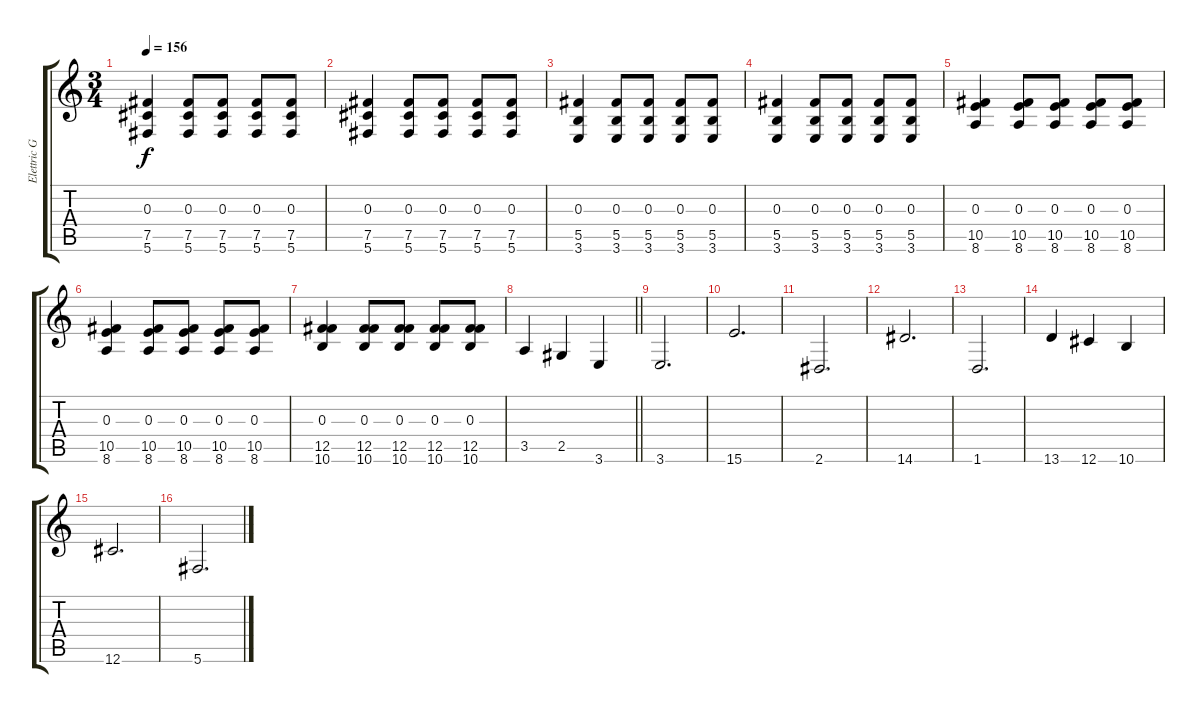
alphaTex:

\track ("Elettric Guitar" "Elettric G") {instrument distortionguitar}
\staff {score tabs}
\tuning (Db4 Ab3 Gb3 Db3 Gb2 Db2) {hide}
\ts (3 4)
\tempo 156
\clef g2
\ks c
(0.3 7.5 5.6).4{dy f} (0.3 7.5 5.6).8 (0.3 7.5 5.6).8 (0.3 7.5 5.6).8 (0.3 7.5 5.6).8 |
(0.3 7.5 5.6).4 (0.3 7.5 5.6).8 (0.3 7.5 5.6).8 (0.3 7.5 5.6).8 (0.3 7.5 5.6).8 |
(0.3 5.5 3.6).4 (0.3 5.5 3.6).8 (0.3 5.5 3.6).8 (0.3 5.5 3.6).8 (0.3 5.5 3.6).8 |
(0.3 5.5 3.6).4 (0.3 5.5 3.6).8 (0.3 5.5 3.6).8 (0.3 5.5 3.6).8 (0.3 5.5 3.6).8 |
(0.3 10.5 8.6).4 (0.3 10.5 8.6).8 (0.3 10.5 8.6).8 (0.3 10.5 8.6).8 (0.3 10.5 8.6).8 |
(0.3 10.5 8.6).4 (0.3 10.5 8.6).8 (0.3 10.5 8.6).8 (0.3 10.5 8.6).8 (0.3 10.5 8.6).8 |
(0.3 12.5 10.6).4 (0.3 12.5 10.6).8 (0.3 12.5 10.6).8 (0.3 12.5 10.6).8 (0.3 12.5 10.6).8 |
\barLineRight lightlight
3.5.4 2.5.4 3.6.4 |
\section ("" "")
3.6.2{d volume 16} |
15.6.2{d} |
2.6.2{d} |
14.6.2{d} |
1.6.2{d} |
13.6.4 12.6.4 10.6.4 |
12.6.2{d} |
5.6.2{d}
